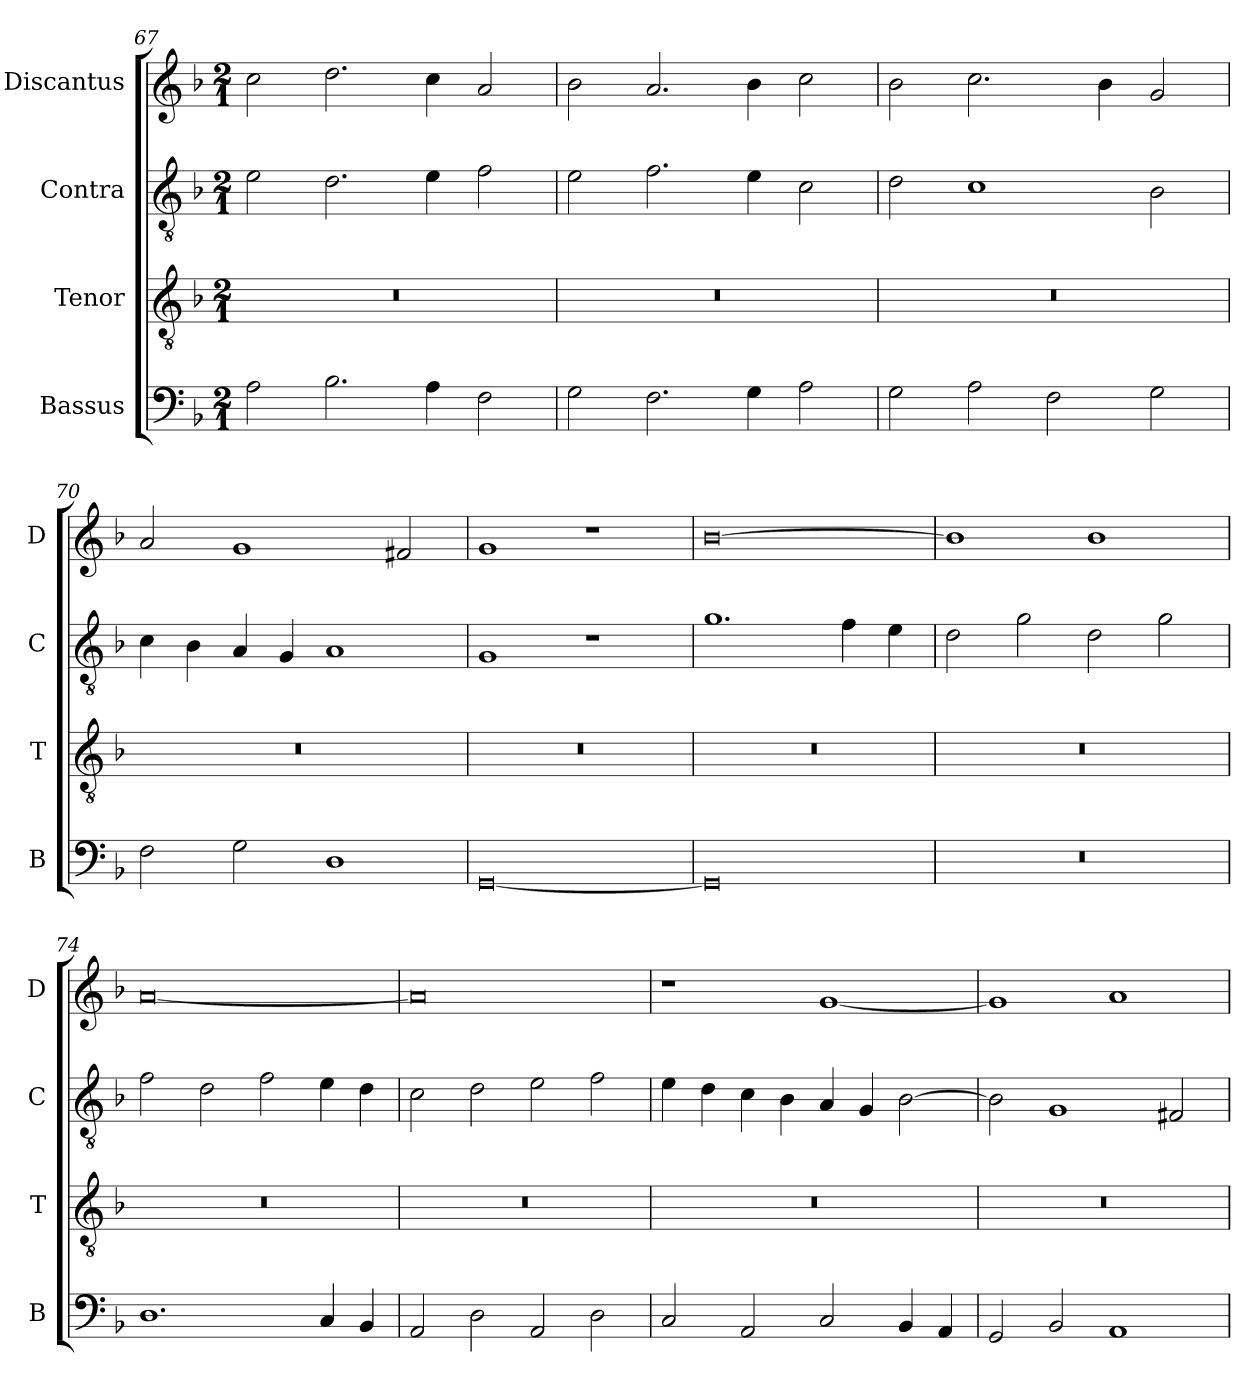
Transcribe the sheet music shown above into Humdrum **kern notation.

**kern	**kern	**kern	**kern
*part4	*part3	*part2	*part1
*staff4	*staff3	*staff2	*staff1
*I"Bassus	*I"Tenor	*I"Contra	*I"Discantus
*I'B	*I'T	*I'C	*I'D
*clefF4	*clefGv2	*clefGv2	*clefG2
*k[b-]	*k[b-]	*k[b-]	*k[b-]
*M2/1	*M2/1	*M2/1	*M2/1
=67	=67	=67	=67
2A\	0r	2e\	2cc\
2.B-\	.	2.d\	2.dd\
4A\	.	4e\	4cc\
2F\	.	2f\	2a/
=68	=68	=68	=68
2G\	0r	2e\	2b-\
2.F\	.	2.f\	2.a/
4G\	.	4e\	4b-\
2A\	.	2c\	2cc\
=69	=69	=69	=69
2G\	0r	2d\	2b-\
2A\	.	1c	2.cc\
2F\	.	.	.
.	.	.	4b-\
2G\	.	2B-\	2g/
=70	=70	=70	=70
2F\	0r	4c\	2a/
.	.	4B-\	.
2G\	.	4A/	1g
.	.	4G/	.
1D	.	1A	.
.	.	.	2f#X/
=71	=71	=71	=71
[0GG	0r	1G	1g
.	.	1r	1r
=72	=72	=72	=72
0GG]	0r	1.g	[0b-
.	.	4f\	.
.	.	4e\	.
=73	=73	=73	=73
0r	0r	2d\	1b-]
.	.	2g\	.
.	.	2d\	1b-
.	.	2g\	.
=74	=74	=74	=74
1.D	0r	2f\	[0a
.	.	2d\	.
.	.	2f\	.
4C/	.	4e\	.
4BB-/	.	4d\	.
=75	=75	=75	=75
2AA/	0r	2c\	0a]
2D\	.	2d\	.
2AA/	.	2e\	.
2D\	.	2f\	.
=76	=76	=76	=76
2C/	0r	4e\	1r
.	.	4d\	.
2AA/	.	4c\	.
.	.	4B-\	.
2C/	.	4A/	[1g
.	.	4G/	.
4BB-/	.	[2B-\	.
4AA/	.	.	.
=77	=77	=77	=77
2GG/	0r	2B-\]	1g]
2BB-/	.	1G	.
1AA	.	.	1a
.	.	2F#X/	.
=	=	=	=
*-	*-	*-	*-
